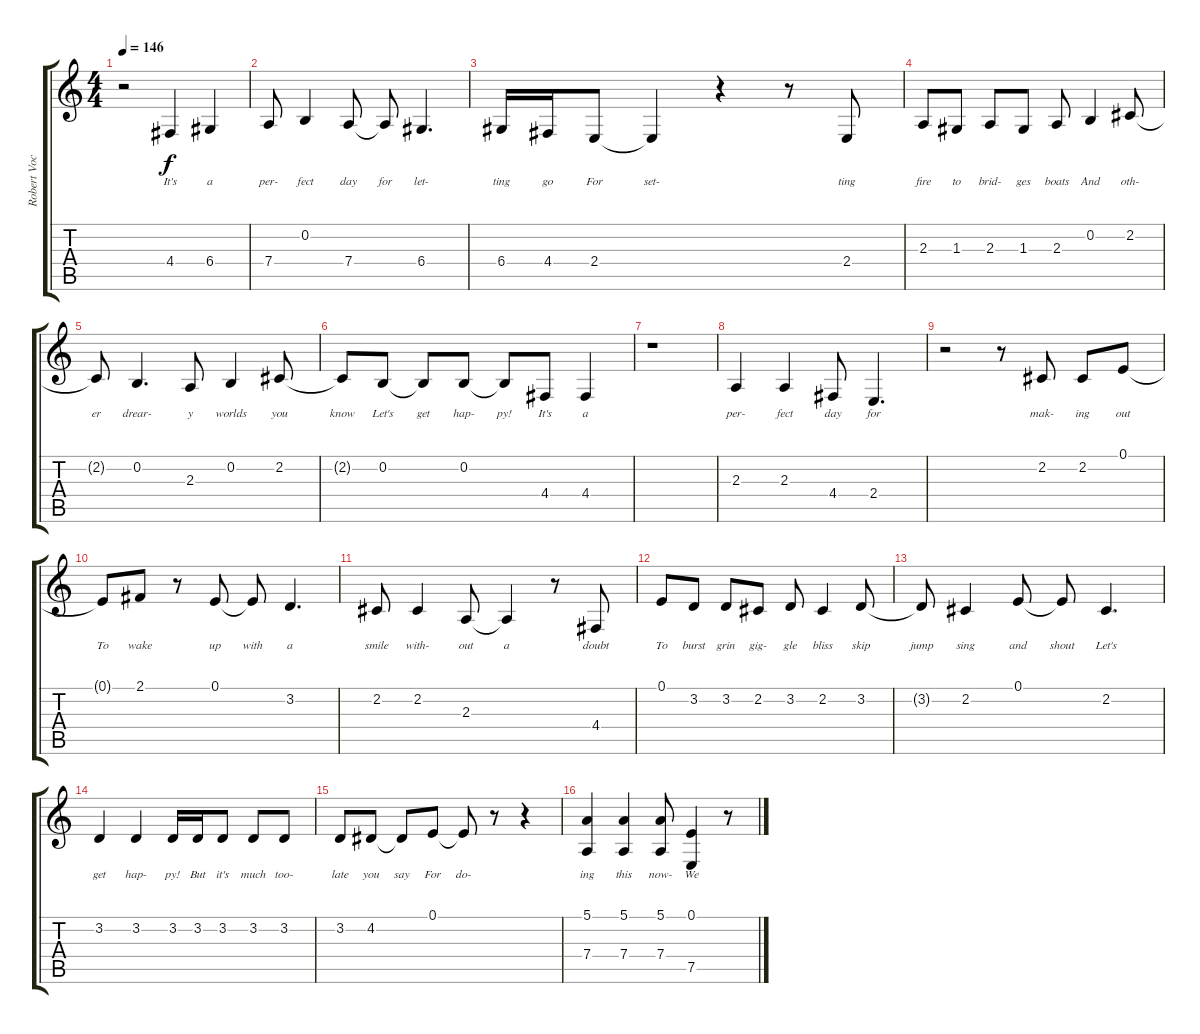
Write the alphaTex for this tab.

\track ("Robert Vocal" "Robert Voc") {instrument flute}
\staff {score tabs}
\tuning (E4 B3 G3 D3 A2 E2) {hide}
\ts (4 4)
\tempo 146
\clef g2
\ks c
r.2{dy f instrument flute} 4.4.4{lyrics (0 "It's") lyrics (1 "") lyrics (2 "") lyrics (3 "") lyrics (4 "")} 6.4.4{lyrics (0 "a") lyrics (1 "") lyrics (2 "") lyrics (3 "") lyrics (4 "")} |
7.4.8{lyrics (0 "per-") lyrics (1 "") lyrics (2 "") lyrics (3 "") lyrics (4 "")} 0.2.4{lyrics (0 "fect") lyrics (1 "") lyrics (2 "") lyrics (3 "") lyrics (4 "")} 7.4.8{lyrics (0 "day") lyrics (1 "") lyrics (2 "") lyrics (3 "") lyrics (4 "")} 7.4{t}.8{lyrics (0 "for") lyrics (1 "") lyrics (2 "") lyrics (3 "") lyrics (4 "")} 6.4.4{d lyrics (0 "let-") lyrics (1 "") lyrics (2 "") lyrics (3 "") lyrics (4 "")} |
6.4.16{lyrics (0 "ting") lyrics (1 "") lyrics (2 "") lyrics (3 "") lyrics (4 "")} 4.4.16{lyrics (0 "go") lyrics (1 "") lyrics (2 "") lyrics (3 "") lyrics (4 "")} 2.4.8{lyrics (0 "For") lyrics (1 "") lyrics (2 "") lyrics (3 "") lyrics (4 "")} 2.4{t}.4{lyrics (0 "set-") lyrics (1 "") lyrics (2 "") lyrics (3 "") lyrics (4 "")} r.4 r.8 2.4.8{lyrics (0 "ting") lyrics (1 "") lyrics (2 "") lyrics (3 "") lyrics (4 "")} |
2.3.8{lyrics (0 "fire") lyrics (1 "") lyrics (2 "") lyrics (3 "") lyrics (4 "")} 1.3.8{lyrics (0 "to") lyrics (1 "") lyrics (2 "") lyrics (3 "") lyrics (4 "")} 2.3.8{lyrics (0 "brid-") lyrics (1 "") lyrics (2 "") lyrics (3 "") lyrics (4 "")} 1.3.8{lyrics (0 "ges") lyrics (1 "") lyrics (2 "") lyrics (3 "") lyrics (4 "")} 2.3.8{lyrics (0 "boats") lyrics (1 "") lyrics (2 "") lyrics (3 "") lyrics (4 "")} 0.2.4{lyrics (0 "And") lyrics (1 "") lyrics (2 "") lyrics (3 "") lyrics (4 "")} 2.2.8{lyrics (0 "oth-") lyrics (1 "") lyrics (2 "") lyrics (3 "") lyrics (4 "")} |
2.2{t}.8{lyrics (0 "er") lyrics (1 "") lyrics (2 "") lyrics (3 "") lyrics (4 "")} 0.2.4{d lyrics (0 "drear-") lyrics (1 "") lyrics (2 "") lyrics (3 "") lyrics (4 "")} 2.3.8{lyrics (0 "y") lyrics (1 "") lyrics (2 "") lyrics (3 "") lyrics (4 "")} 0.2.4{lyrics (0 "worlds") lyrics (1 "") lyrics (2 "") lyrics (3 "") lyrics (4 "")} 2.2.8{lyrics (0 "you") lyrics (1 "") lyrics (2 "") lyrics (3 "") lyrics (4 "")} |
2.2{t}.8{lyrics (0 "know") lyrics (1 "") lyrics (2 "") lyrics (3 "") lyrics (4 "")} 0.2.8{lyrics (0 "Let's") lyrics (1 "") lyrics (2 "") lyrics (3 "") lyrics (4 "")} 0.2{t}.8{lyrics (0 "get") lyrics (1 "") lyrics (2 "") lyrics (3 "") lyrics (4 "")} 0.2.8{lyrics (0 "hap-") lyrics (1 "") lyrics (2 "") lyrics (3 "") lyrics (4 "")} 0.2{t}.8{lyrics (0 "py!") lyrics (1 "") lyrics (2 "") lyrics (3 "") lyrics (4 "")} 4.4.8{lyrics (0 "It's") lyrics (1 "") lyrics (2 "") lyrics (3 "") lyrics (4 "")} 4.4.4{lyrics (0 "a") lyrics (1 "") lyrics (2 "") lyrics (3 "") lyrics (4 "")} |
r.1 |
2.3.4{lyrics (0 "per-") lyrics (1 "") lyrics (2 "") lyrics (3 "") lyrics (4 "")} 2.3.4{lyrics (0 "fect") lyrics (1 "") lyrics (2 "") lyrics (3 "") lyrics (4 "")} 4.4.8{lyrics (0 "day") lyrics (1 "") lyrics (2 "") lyrics (3 "") lyrics (4 "")} 2.4.4{d lyrics (0 "for") lyrics (1 "") lyrics (2 "") lyrics (3 "") lyrics (4 "")} |
r.2 r.8 2.2.8{lyrics (0 "mak-") lyrics (1 "") lyrics (2 "") lyrics (3 "") lyrics (4 "")} 2.2.8{lyrics (0 "ing") lyrics (1 "") lyrics (2 "") lyrics (3 "") lyrics (4 "")} 0.1.8{lyrics (0 "out") lyrics (1 "") lyrics (2 "") lyrics (3 "") lyrics (4 "")} |
0.1{t}.8{lyrics (0 "To") lyrics (1 "") lyrics (2 "") lyrics (3 "") lyrics (4 "")} 2.1.8{lyrics (0 "wake") lyrics (1 "") lyrics (2 "") lyrics (3 "") lyrics (4 "")} r.8 0.1.8{lyrics (0 "up") lyrics (1 "") lyrics (2 "") lyrics (3 "") lyrics (4 "")} 0.1{t}.8{lyrics (0 "with") lyrics (1 "") lyrics (2 "") lyrics (3 "") lyrics (4 "")} 3.2.4{d lyrics (0 "a") lyrics (1 "") lyrics (2 "") lyrics (3 "") lyrics (4 "")} |
2.2.8{lyrics (0 "smile") lyrics (1 "") lyrics (2 "") lyrics (3 "") lyrics (4 "")} 2.2.4{lyrics (0 "with-") lyrics (1 "") lyrics (2 "") lyrics (3 "") lyrics (4 "")} 2.3.8{lyrics (0 "out") lyrics (1 "") lyrics (2 "") lyrics (3 "") lyrics (4 "")} 2.3{t}.4{lyrics (0 "a") lyrics (1 "") lyrics (2 "") lyrics (3 "") lyrics (4 "")} r.8 4.4.8{lyrics (0 "doubt") lyrics (1 "") lyrics (2 "") lyrics (3 "") lyrics (4 "")} |
0.1.8{lyrics (0 "To") lyrics (1 "") lyrics (2 "") lyrics (3 "") lyrics (4 "")} 3.2.8{lyrics (0 "burst") lyrics (1 "") lyrics (2 "") lyrics (3 "") lyrics (4 "")} 3.2.8{lyrics (0 "grin") lyrics (1 "") lyrics (2 "") lyrics (3 "") lyrics (4 "")} 2.2.8{lyrics (0 "gig-") lyrics (1 "") lyrics (2 "") lyrics (3 "") lyrics (4 "")} 3.2.8{lyrics (0 "gle") lyrics (1 "") lyrics (2 "") lyrics (3 "") lyrics (4 "")} 2.2.4{lyrics (0 "bliss") lyrics (1 "") lyrics (2 "") lyrics (3 "") lyrics (4 "")} 3.2.8{lyrics (0 "skip") lyrics (1 "") lyrics (2 "") lyrics (3 "") lyrics (4 "")} |
3.2{t}.8{lyrics (0 "jump") lyrics (1 "") lyrics (2 "") lyrics (3 "") lyrics (4 "")} 2.2.4{lyrics (0 "sing") lyrics (1 "") lyrics (2 "") lyrics (3 "") lyrics (4 "")} 0.1.8{lyrics (0 "and") lyrics (1 "") lyrics (2 "") lyrics (3 "") lyrics (4 "")} 0.1{t}.8{lyrics (0 "shout") lyrics (1 "") lyrics (2 "") lyrics (3 "") lyrics (4 "")} 2.2.4{d lyrics (0 "Let's") lyrics (1 "") lyrics (2 "") lyrics (3 "") lyrics (4 "")} |
3.2.4{lyrics (0 "get") lyrics (1 "") lyrics (2 "") lyrics (3 "") lyrics (4 "")} 3.2.4{lyrics (0 "hap-") lyrics (1 "") lyrics (2 "") lyrics (3 "") lyrics (4 "")} 3.2.16{lyrics (0 "py!") lyrics (1 "") lyrics (2 "") lyrics (3 "") lyrics (4 "")} 3.2.16{lyrics (0 "But") lyrics (1 "") lyrics (2 "") lyrics (3 "") lyrics (4 "")} 3.2.8{lyrics (0 "it's") lyrics (1 "") lyrics (2 "") lyrics (3 "") lyrics (4 "")} 3.2.8{lyrics (0 "much") lyrics (1 "") lyrics (2 "") lyrics (3 "") lyrics (4 "")} 3.2.8{lyrics (0 "too-") lyrics (1 "") lyrics (2 "") lyrics (3 "") lyrics (4 "")} |
3.2.8{lyrics (0 "late") lyrics (1 "") lyrics (2 "") lyrics (3 "") lyrics (4 "")} 4.2.8{lyrics (0 "you") lyrics (1 "") lyrics (2 "") lyrics (3 "") lyrics (4 "")} 4.2{t}.8{lyrics (0 "say") lyrics (1 "") lyrics (2 "") lyrics (3 "") lyrics (4 "")} 0.1.8{lyrics (0 "For") lyrics (1 "") lyrics (2 "") lyrics (3 "") lyrics (4 "")} 0.1{t}.8{lyrics (0 "do-") lyrics (1 "") lyrics (2 "") lyrics (3 "") lyrics (4 "")} r.8 r.4 |
(5.1 7.4).4{lyrics (0 "ing") lyrics (1 "") lyrics (2 "") lyrics (3 "") lyrics (4 "")} (5.1 7.4).4{lyrics (0 "this") lyrics (1 "") lyrics (2 "") lyrics (3 "") lyrics (4 "")} (5.1 7.4).8{lyrics (0 "now-") lyrics (1 "") lyrics (2 "") lyrics (3 "") lyrics (4 "")} (0.1 7.5).4{lyrics (0 "We") lyrics (1 "") lyrics (2 "") lyrics (3 "") lyrics (4 "")} r.8
